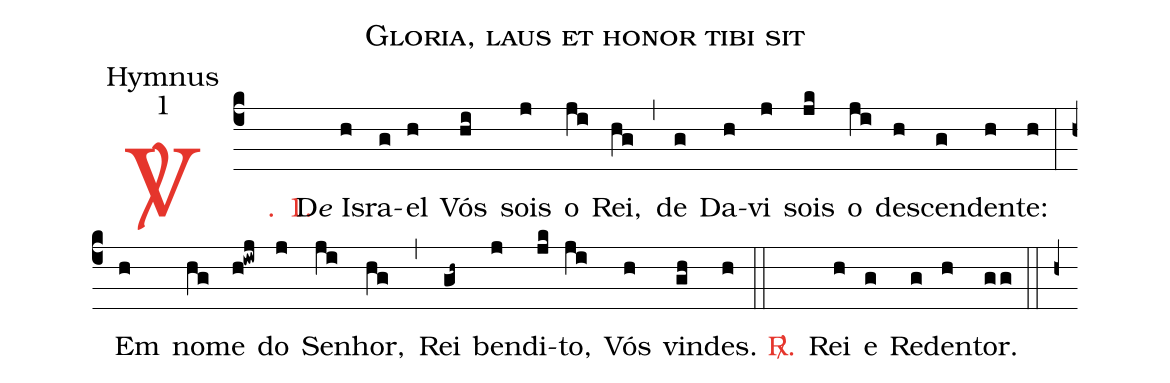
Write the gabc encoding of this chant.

name: Gloria, laus et honor tibi sit;
office-part: Hymnus;
mode: 1;
%%
(c4)

<c><sp>V/</sp>. 1.</c>() D<e>e</e> Is(h)ra(g)el(h) Vós(hi) sois(j) o(ji) Rei,(hg) (,) de(g) Da(h)vi(j) sois(jk) o(ji) des(h)cen(g)den(h)te:(h) (:) Em(h) no(hg)me(h!iwj) do(j) Se(ji)nhor,(hg) (,) Rei(gh~) ben(j)di(jk)to,(ji) Vós(h) vin(gh)des.(h)

(::)

<nlba><c><sp>R/</sp>.</c>() Rei</nlba>(h) e(g) Re(g)den(h)tor.(gg)

(::)

(h+)
